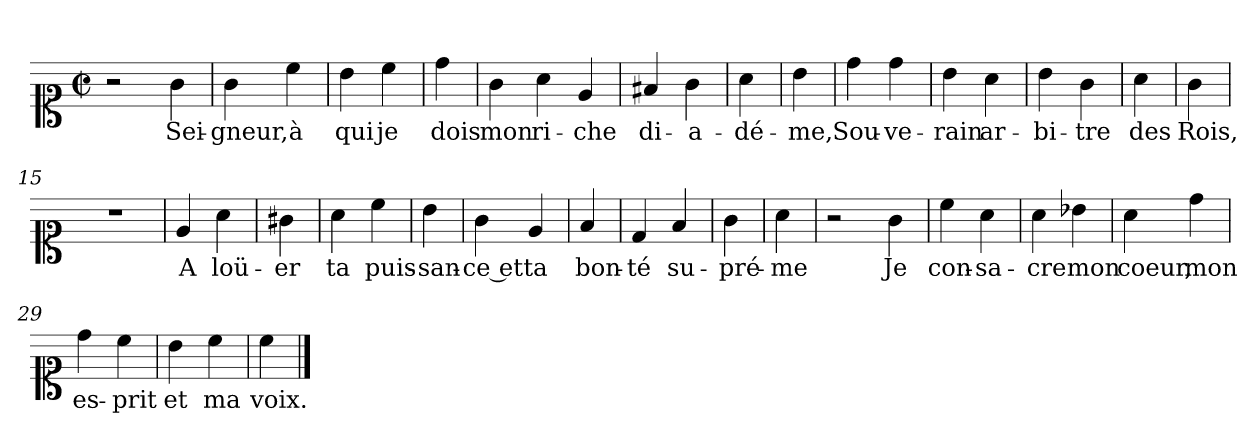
**kern	**text
*part1	*part1
*staff1	*staff1
*clefC1	*
*k[]	*
*C:	*
*M2/2	*
*met(c|)	*
=1	=1
2r	.
4g	Sei-
=2	=2
4g	-gneur,
4cc	à
=3	=3
4b	qui
4cc	je
=4	=4
4dd	dois
=5	=5
4g	mon
4a	ri-
4e	-che
=7	=7
4f#X	di-
4g	-a-
=8	=8
4a	-dé-
=9	=9
4b	-me,
=10	=10
4dd	Sou-
4dd	-ve-
=11	=11
4b	-rain
4a	ar-
=12	=12
4b	-bi-
4g	-tre
=13	=13
4a	des
=14	=14
4g	Rois,
=15	=15
1r	.
=16	=16
4e	A
4a	loü-
=17	=17
4g#X	-er
=18	=18
4a	ta
4cc	puis-
=19	=19
4b	-san-
=20	=20
4g	-ce et
4e	ta
=21	=21
4f	bon-
=22	=22
4d	-té
4f	su-
=23	=23
4g	-pré-
=24	=24
4a	-me
=25	=25
2r	.
4g	Je
=26	=26
4cc	con-
4a	-sa-
=27	=27
4a	-cre
4b-X	mon
=28	=28
4a	coeur,
4dd	mon
=29	=29
4dd	es-
4cc	-prit
=30	=30
4b	et
4cc	ma
=31	=31
4cc	voix.
==	==
*-	*-
